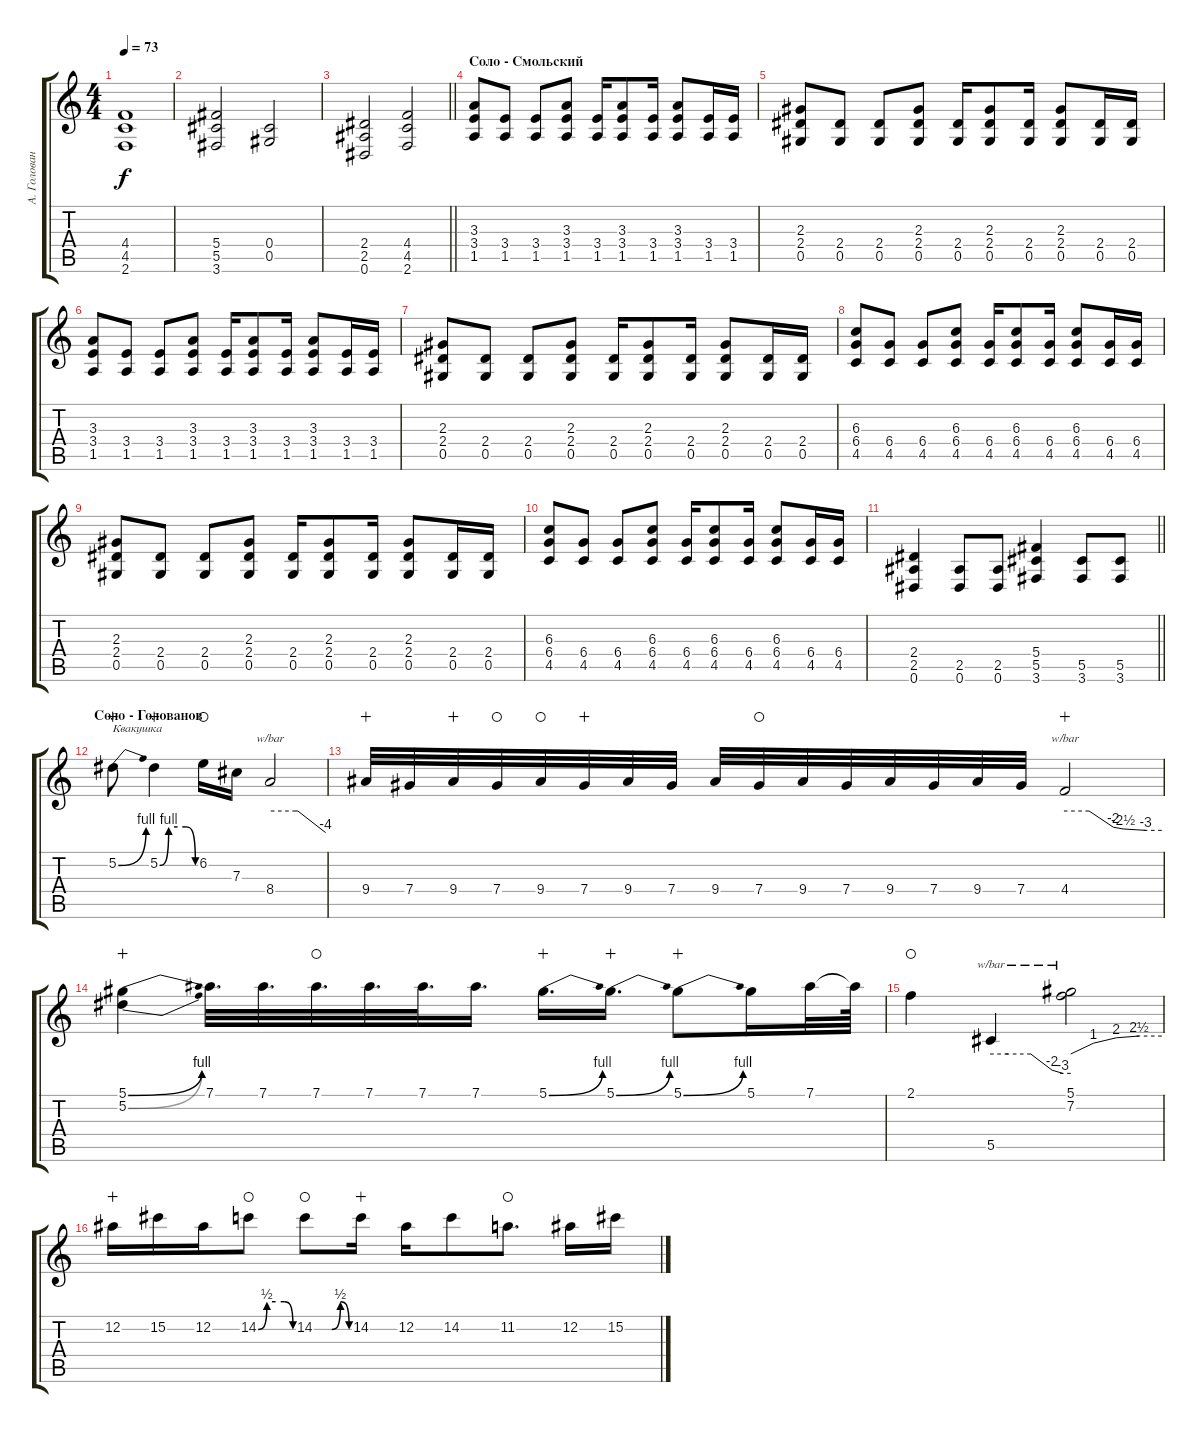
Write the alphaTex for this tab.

\track ("А. Голованов" "А. Голован") {instrument acousticguitarsteel}
\staff {score tabs}
\tuning (Eb4 Bb3 Gb3 Db3 Ab2 Eb2) {hide}
\ts (4 4)
\tempo 73
\clef g2
\ks c
(4.4 4.5 2.6).1{dy f} |
(5.4 5.5 3.6).2 (0.4 0.5).2 |
\barLineRight lightlight
(2.4 2.5 0.6).2 (4.4 4.5 2.6).2 |
\section ("" "Соло - Смольский")
(3.3 3.4 1.5).8{volume 16} (3.4 1.5).8 (3.4 1.5).8 (3.3 3.4 1.5).8 (3.4 1.5).16 (3.3 3.4 1.5).8 (3.4 1.5).16 (3.3 3.4 1.5).8 (3.4 1.5).16 (3.4 1.5).16 |
(2.3 2.4 0.5).8 (2.4 0.5).8 (2.4 0.5).8 (2.3 2.4 0.5).8 (2.4 0.5).16 (2.3 2.4 0.5).8 (2.4 0.5).16 (2.3 2.4 0.5).8 (2.4 0.5).16 (2.4 0.5).16 |
(3.3 3.4 1.5).8 (3.4 1.5).8 (3.4 1.5).8 (3.3 3.4 1.5).8 (3.4 1.5).16 (3.3 3.4 1.5).8 (3.4 1.5).16 (3.3 3.4 1.5).8 (3.4 1.5).16 (3.4 1.5).16 |
(2.3 2.4 0.5).8 (2.4 0.5).8 (2.4 0.5).8 (2.3 2.4 0.5).8 (2.4 0.5).16 (2.3 2.4 0.5).8 (2.4 0.5).16 (2.3 2.4 0.5).8 (2.4 0.5).16 (2.4 0.5).16 |
(6.3 6.4 4.5).8 (6.4 4.5).8 (6.4 4.5).8 (6.3 6.4 4.5).8 (6.4 4.5).16 (6.3 6.4 4.5).8 (6.4 4.5).16 (6.3 6.4 4.5).8 (6.4 4.5).16 (6.4 4.5).16 |
(2.3 2.4 0.5).8 (2.4 0.5).8 (2.4 0.5).8 (2.3 2.4 0.5).8 (2.4 0.5).16 (2.3 2.4 0.5).8 (2.4 0.5).16 (2.3 2.4 0.5).8 (2.4 0.5).16 (2.4 0.5).16 |
(6.3 6.4 4.5).8 (6.4 4.5).8 (6.4 4.5).8 (6.3 6.4 4.5).8 (6.4 4.5).16 (6.3 6.4 4.5).8 (6.4 4.5).16 (6.3 6.4 4.5).8 (6.4 4.5).16 (6.4 4.5).16 |
\barLineRight lightlight
(2.4 2.5 0.6).4 (2.5 0.6).8 (2.5 0.6).8 (5.4 5.5 3.6).4 (5.5 3.6).8 (5.5 3.6).8 |
\section ("" "Соло - Голованов")
5.2{be (bend 0 0 60 4)}.8{txt "Квакушка" instrument distortionguitar wahc} 5.2{be (custom 0 0 15 4 30 4 44 4 60 0)}.4{wahc} 6.2.16{waho} 7.3.16 8.4.2{tbe (custom default 0 0 28 0 30 0 60 -16)} |
9.4.32{wahc} 7.4.32 9.4.32{wahc} 7.4.32{waho} 9.4.32{waho} 7.4.32{wahc} 9.4.32 7.4.32 9.4.32 7.4.32{waho} 9.4.32 7.4.32 9.4.32 7.4.32 9.4.32 7.4.32 4.4.2{tbe (custom default 0 0 15 0 30 -8 36 -10 50 -12 60 -12) wahc} |
(5.1{be (bend 0 0 60 4)} 5.2{be (bend 0 0 60 4)}).4{wahc} 7.1.32{d} 7.1.32{d} 7.1.32{d waho} 7.1.32{d} 7.1.32{d} 7.1.16{d} 5.1{be (bend 0 0 60 4)}.16{d wahc} 5.1{be (bend 0 0 60 4)}.16{d wahc} 5.1{be (bend 0 0 60 4)}.8{wahc} 5.1.16 7.1.32 7.1{t}.64 |
2.1.4{waho} 5.5.4{tbe (custom default 0 0 13 0 30 0 46 -8 54 -12 60 -12)} (5.1 7.2).2{tbe (custom default 0 0 15 4 30 8 45 10 60 10)} |
12.2.16{wahc} 15.2.16 12.2.16 14.2{be (custom 0 0 15 2 30 2 45 2 60 0)}.8{waho} 14.2{be (custom 0 0 30 0 45 2 60 0)}.8{waho} 14.2.16{wahc} 12.2.16 14.2.8 11.2.8{d waho} 12.2.16 15.2.16
